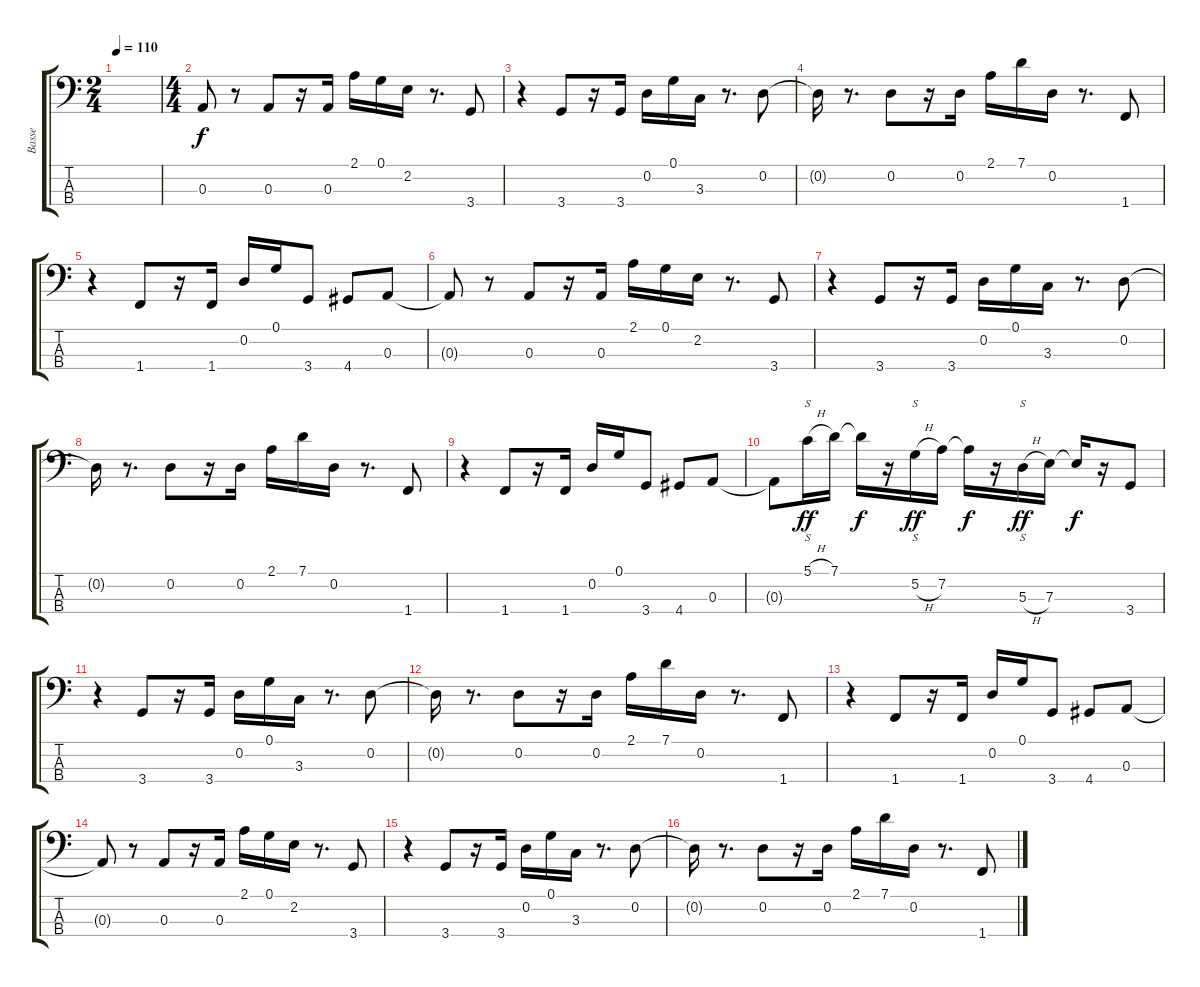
\track ("Basse" "Basse") {instrument electricbassfinger}
\staff {score tabs}
\tuning (G2 D2 A1 E1) {hide}
\ts (2 4)
\tempo 110
\clef f4
\ks c
|
\ts (4 4)
0.3.8 r.8 0.3.8 r.16 0.3.16 2.1.16 0.1.16 2.2.16 r.8{d} 3.4.8 |
r.4 3.4.8 r.16 3.4.16 0.2.16 0.1.16 3.3.16 r.8{d} 0.2.8 |
0.2{t}.16 r.8{d} 0.2.8 r.16 0.2.16 2.1.16 7.1.16 0.2.16 r.8{d} 1.4.8 |
r.4 1.4.8 r.16 1.4.16 0.2.16 0.1.16 3.4.8 4.4.8 0.3.8 |
0.3{t}.8 r.8 0.3.8 r.16 0.3.16 2.1.16 0.1.16 2.2.16 r.8{d} 3.4.8 |
r.4 3.4.8 r.16 3.4.16 0.2.16 0.1.16 3.3.16 r.8{d} 0.2.8 |
0.2{t}.16 r.8{d} 0.2.8 r.16 0.2.16 2.1.16 7.1.16 0.2.16 r.8{d} 1.4.8 |
r.4 1.4.8 r.16 1.4.16 0.2.16 0.1.16 3.4.8 4.4.8 0.3.8 |
0.3{t}.8 5.1{h}.16{s dy ff instrument slapbass1} 7.1.16 7.1{t}.16{dy f} r.16 5.2{h}.16{s dy ff} 7.2.16 7.2{t}.16{dy f} r.16 5.3{h}.16{s dy ff} 7.3.16 7.3{t}.16{dy f} r.16 3.4.8{instrument electricbassfinger} |
r.4 3.4.8 r.16 3.4.16 0.2.16 0.1.16 3.3.16 r.8{d} 0.2.8 |
0.2{t}.16 r.8{d} 0.2.8 r.16 0.2.16 2.1.16 7.1.16 0.2.16 r.8{d} 1.4.8 |
r.4 1.4.8 r.16 1.4.16 0.2.16 0.1.16 3.4.8 4.4.8 0.3.8 |
0.3{t}.8 r.8 0.3.8 r.16 0.3.16 2.1.16 0.1.16 2.2.16 r.8{d} 3.4.8 |
r.4 3.4.8 r.16 3.4.16 0.2.16 0.1.16 3.3.16 r.8{d} 0.2.8 |
0.2{t}.16 r.8{d} 0.2.8 r.16 0.2.16 2.1.16 7.1.16 0.2.16 r.8{d} 1.4.8
